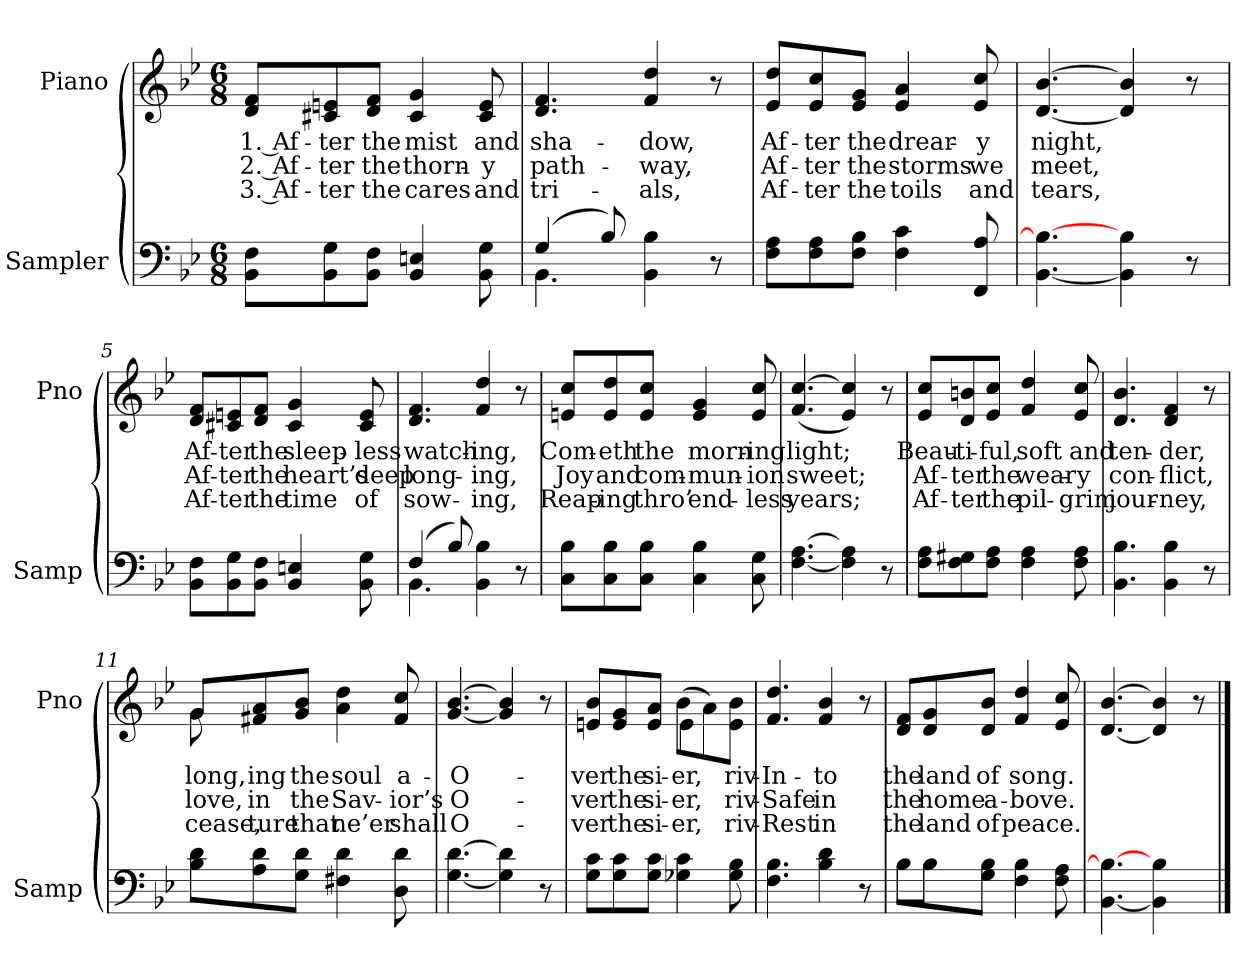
**kern	**kern	**text	**text	**text
*part2	*part1	*part1	*part1	*part1
*staff2	*staff1	*staff1	*staff1	*staff1
*I"Sampler	*I"Piano	*	*	*
*I'Samp	*I'Pno	*	*	*
*clefF4	*clefG2	*	*	*
*k[b-e-]	*k[b-e-]	*	*	*
*B-:	*B-:	*	*	*
*M6/8	*M6/8	*	*	*
=1	=1	=1	=1	=1
8BB-\ 8F\L	8d/ 8f/L	1. Af-	2. Af-	3. Af-
8BB-\ 8G\	8c#X/ 8en/	-ter	-ter	-ter
8BB-\ 8F\J	8d/ 8f/J	the	the	the
4BB- 4En	4c# 4g	mist	thorn-	cares
8BB- 8G	8c# 8e	and	-y	and
=2	=2	=2	=2	=2
*^	*	*	*	*
(4G/	4.BB-	4.d 4.f	sha-	path-	tri-
8B-/)	.	.	.	.	.
4BB- 4B-	4.ryy	4f 4dd	-dow,	-way,	-als,
8r	.	8r	.	.	.
*v	*v	*	*	*	*
=3	=3	=3	=3	=3
8F\ 8A\L	8e-/ 8dd/L	Af-	Af-	Af-
8F\ 8A\	8e-/ 8cc/	-ter	-ter	-ter
8F\ 8B-\J	8e-/ 8g/J	the	the	the
4F 4c	4e- 4a	drear-	storms	toils
8FF 8A	8e- 8cc	-y	we	and
=4	=4	=4	=4	=4
[4.BB- 4.B-_	[4.d [4.b-	night,	meet,	tears,
4BB-] 4B-	4d] 4b-]	.	.	.
8r	8r	.	.	.
=5	=5	=5	=5	=5
8BB-\ 8F\L	8d/ 8f/L	Af-	Af-	Af-
8BB-\ 8G\	8c#X/ 8en/	-ter	-ter	-ter
8BB-\ 8F\J	8d/ 8f/J	the	the	the
4BB- 4En	4c# 4g	sleep-	heart’s	time
8BB- 8G	8c# 8e	-less	deep	of
=6	=6	=6	=6	=6
*^	*	*	*	*
(4F/	4.BB-	4.d 4.f	watch-	long-	sow-
8B-/)	.	.	.	.	.
4BB- 4B-	4.ryy	4f 4dd	-ing,	-ing,	-ing,
8r	.	8r	.	.	.
*v	*v	*	*	*	*
=7	=7	=7	=7	=7
8C\ 8B-\L	8en/ 8cc/L	Com-	Joy	Reap-
8C\ 8B-\	8e/ 8dd/	-eth	and	-ing
8C\ 8B-\J	8e/ 8cc/J	the	com-	thro’
4C 4B-	4e 4g	morn-	-mun-	end-
8C 8G	8e 8cc	-ing	-ion	-less
=8	=8	=8	=8	=8
[4.F [4.A	(4.f [4.cc	light;	sweet;	years;
4F] 4A]	4e- 4cc])	.	.	.
8r	8r	.	.	.
=9	=9	=9	=9	=9
8F\ 8A\L	8e-/ 8cc/L	Beau-	Af-	Af-
8F\ 8G#X\	8d/ 8bn/	-ti-	-ter	-ter
8F\ 8A\J	8e-/ 8cc/J	-ful,	the	the
4F 4A	4f 4dd	soft	wear-	pil-
8F 8A	8e- 8cc	and	-y	-grim
=10	=10	=10	=10	=10
4.BB- 4.B-	4.d 4.b-	ten-	con-	jour-
4BB- 4B-	4d 4f	-der,	-flict,	-ney,
8r	8r	.	.	.
=11	=11	=11	=11	=11
*	*^	*	*	*
8B-\ 8d\L	8g/L	8g	-long,	love,	cease,
8A\ 8d\	8f#X/ 8a/	2ryy	-ing	in	-ture
8G\ 8d\J	8g/ 8b-/J	.	the	the	that
4F#X 4d	4a 4dd	.	soul	Sav-	ne’er
8D 8d	8f# 8cc	8ryy	a-	-ior’s	shall
*	*v	*v	*	*	*
=12	=12	=12	=12	=12
[4.G [4.d	[4.g [4.b-	O-	O-	O-
4G] 4d]	4g] 4b-]	.	.	.
8r	8r	.	.	.
=13	=13	=13	=13	=13
*	*^	*	*	*
8G\ 8c\L	8en/ 8b-/L	4.ryy	-ver	-ver	-ver
8G\ 8c\	8e/ 8g/	.	the	the	the
8G\ 8c\J	8e/ 8a/J	.	si-	si-	si-
4G-X 4c	(8b-\L	4e	-er,	-er,	-er,
.	8a\)	.	.	.	.
8G- 8B-	8e\ 8b-\J	8ryy	riv-	riv-	riv-
*	*v	*v	*	*	*
=14	=14	=14	=14	=14
4.F 4.B-	4.f 4.dd	In-	Safe	Rest
4B- 4d	4f 4b-	-to	in	in
8r	8r	.	.	.
=15	=15	=15	=15	=15
*^	*	*	*	*
8B-\L	8B-\L	8d/ 8f/L	the	the	the
8B-\	8B-\J	8d/ 8g/	land	home	land
8G\ 8B-\J	2ryy	8d/ 8b-/J	of	a-	of
4F 4B-	.	4f 4dd	song.	-bove.	peace.
8F 8A	.	8e- 8cc	.	.	.
*v	*v	*	*	*	*
=16	=16	=16	=16	=16
[4.BB- 4.B-_	[4.d [4.b-	.	.	.
4BB-] 4B-	4d] 4b-]	.	.	.
8ryy	8r	.	.	.
==	==	==	==	==
*-	*-	*-	*-	*-
